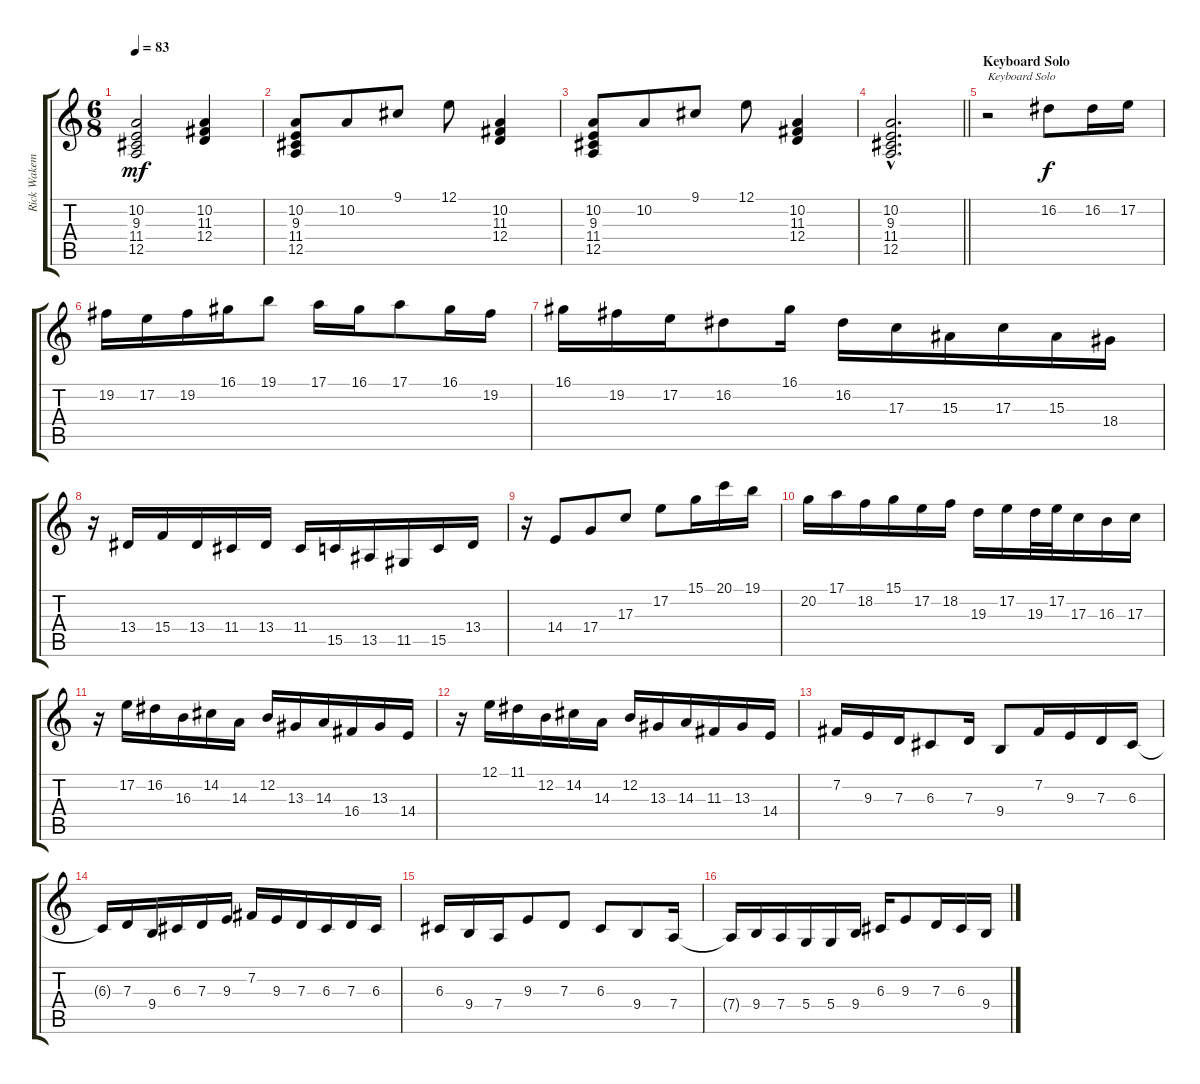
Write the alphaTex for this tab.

\track ("Rick Wakeman 1" "Rick Wakem") {instrument lead2sawtooth}
\staff {score tabs}
\tuning (E4 B3 G3 D3 A2 E2) {hide}
\ts (6 8)
\tempo 83
\clef g2
\ks c
(10.2 9.3 11.4 12.5).2{dy mf} (10.2 11.3 12.4).4 |
(10.2 9.3 11.4 12.5).8 10.2.8 9.1.8 12.1.8 (10.2 11.3 12.4).4 |
(10.2 9.3 11.4 12.5).8 10.2.8 9.1.8 12.1.8 (10.2 11.3 12.4).4 |
\barLineRight lightlight
(10.2{hac} 9.3{hac} 11.4{hac} 12.5{hac}).2{d} |
\section ("" "Keyboard Solo")
r.2{txt "Keyboard Solo"} 16.2.8{dy f} 16.2.16 17.2.16 |
19.2.16 17.2.16 19.2.16 16.1.16 19.1.8 17.1.16 16.1.16 17.1.8 16.1.16 19.2.16 |
16.1.16 19.2.16 17.2.16 16.2.8 16.1.16 16.2.16 17.3.16 15.3.16 17.3.16 15.3.16 18.4.16 |
r.16 13.4.16 15.4.16 13.4.16 11.4.16 13.4.16 11.4.16 15.5.16 13.5.16 11.5.16 15.5.16 13.4.16 |
r.16 14.4.8 17.4.8 17.3.8 17.2.8 15.1.16 20.1.16 19.1.16 |
20.2.16 17.1.16 18.2.16 15.1.16 17.2.16 18.2.16 19.3.16 17.2.16 19.3.32 17.2.32 17.3.16 16.3.16 17.3.16 |
r.16 17.2.16 16.2.16 16.3.16 14.2.16 14.3.16 12.2.16 13.3.16 14.3.16 16.4.16 13.3.16 14.4.16 |
r.16 12.1.16 11.1.16 12.2.16 14.2.16 14.3.16 12.2.16 13.3.16 14.3.16 11.3.16 13.3.16 14.4.16 |
7.2.16 9.3.16 7.3.16 6.3.8 7.3.16 9.4.8 7.2.16 9.3.16 7.3.16 6.3.16 |
6.3{t}.16 7.3.16 9.4.16 6.3.16 7.3.16 9.3.16 7.2.16 9.3.16 7.3.16 6.3.16 7.3.16 6.3.16 |
6.3.16 9.4.16 7.4.16 9.3.8 7.3.8 6.3.8 9.4.8 7.4.16 |
7.4{t}.16 9.4.16 7.4.16 5.4.16 5.4.16 9.4.16 6.3.16 9.3.8 7.3.16 6.3.16 9.4.16
